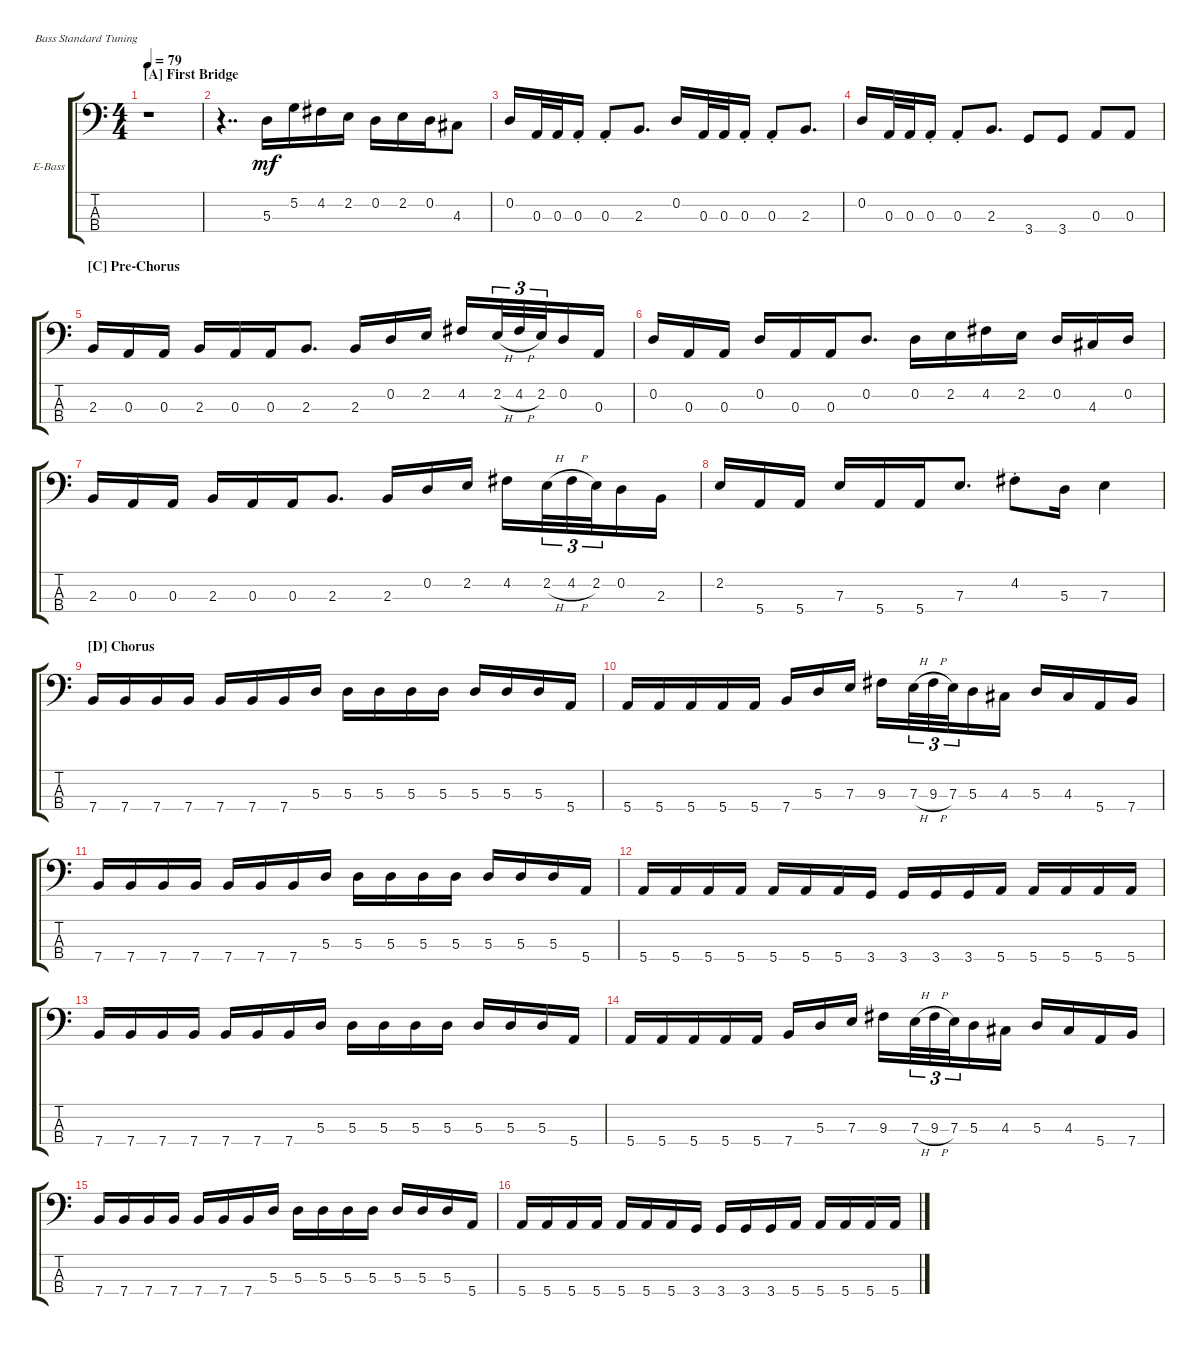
\bracketExtendMode groupsimilarinstruments
\firstSystemTrackNameOrientation horizontal
\otherSystemsTrackNameOrientation horizontal
\track ("Bass" "E-Bass") {instrument electricbassfinger}
\staff {score tabs}
\tuning (G2 D2 A1 E1)
\ts (4 4)
\section ("A" "First Bridge")
\tempo 79
\clef f4
\ks c
r.1{dy mf} |
r.4{dd} 5.3.16{beam merge} 5.2.16 4.2.16 2.2.16{beam split} 0.2.16{beam merge} 2.2.16 0.2.16 4.3.8 |
0.2.16 0.3.32{beam merge} 0.3.32{beam merge} 0.3{st}.16{beam split} 0.3{st}.8{beam merge} 2.3.8{d beam split} 0.2.16 0.3.32{beam merge} 0.3.32{beam merge} 0.3{st}.16{beam split} 0.3{st}.8{beam merge} 2.3.8{d beam split} |
0.2.16 0.3.32{beam merge} 0.3.32{beam merge} 0.3{st}.16{beam split} 0.3{st}.8{beam merge} 2.3.8{d beam split} 3.4.8 3.4.8 0.3.8 0.3.8 |
\section ("C" "Pre-Chorus")
2.3.16 0.3.16 0.3.16{beam split} 2.3.16{beam merge} 0.3.16 0.3.16 2.3.8{d} 2.3.16 0.2.16 2.2.16{beam split} 4.2.16{beam merge} 2.2{h}.32{tu (3 2) beam merge} 4.2{h}.32{tu (3 2) beam merge} 2.2.32{tu (3 2) beam merge} 0.2.16{beam merge} 0.3.16 |
0.2.16 0.3.16 0.3.16{beam split} 0.2.16{beam merge} 0.3.16 0.3.16 0.2.8{d} 0.2.16 2.2.16 4.2.16{beam merge} 2.2.16{beam split} 0.2.16 4.3.16 0.2.16 |
2.3.16 0.3.16 0.3.16{beam split} 2.3.16{beam merge} 0.3.16 0.3.16 2.3.8{d} 2.3.16 0.2.16 2.2.16 4.2.16{beam merge} 2.2{h}.32{tu (3 2) beam merge} 4.2{h}.32{tu (3 2) beam merge} 2.2.32{tu (3 2) beam merge} 0.2.16{beam merge} 2.3.16 |
2.2.16 5.4.16 5.4.16{beam split} 7.3.16{beam merge} 5.4.16 5.4.16 7.3.8{d} 4.2{st}.8 5.3.16 7.3.4 |
\section ("D" "Chorus")
7.4.16 7.4.16 7.4.16 7.4.16 7.4.16 7.4.16 7.4.16 5.3.16 5.3.16 5.3.16 5.3.16 5.3.16 5.3.16 5.3.16 5.3.16 5.4.16 |
5.4.16 5.4.16 5.4.16 5.4.16{beam merge} 5.4.16{beam split} 7.4.16 5.3.16{beam merge} 7.3.16 9.3.16{beam merge} 7.3{h}.32{tu (3 2) beam merge} 9.3{h}.32{tu (3 2) beam merge} 7.3.32{tu (3 2) beam merge} 5.3.16{beam merge} 4.3.16 5.3.16 4.3.16 5.4.16{beam merge} 7.4.16 |
7.4.16 7.4.16 7.4.16 7.4.16 7.4.16 7.4.16 7.4.16 5.3.16 5.3.16 5.3.16 5.3.16 5.3.16 5.3.16 5.3.16 5.3.16 5.4.16 |
5.4.16 5.4.16 5.4.16 5.4.16 5.4.16 5.4.16 5.4.16 3.4.16 3.4.16 3.4.16 3.4.16 5.4.16 5.4.16 5.4.16 5.4.16 5.4.16 |
7.4.16 7.4.16 7.4.16 7.4.16 7.4.16 7.4.16 7.4.16 5.3.16 5.3.16 5.3.16 5.3.16 5.3.16 5.3.16 5.3.16 5.3.16 5.4.16 |
5.4.16 5.4.16 5.4.16 5.4.16{beam merge} 5.4.16{beam split} 7.4.16 5.3.16{beam merge} 7.3.16 9.3.16{beam merge} 7.3{h}.32{tu (3 2) beam merge} 9.3{h}.32{tu (3 2) beam merge} 7.3.32{tu (3 2) beam merge} 5.3.16{beam merge} 4.3.16 5.3.16 4.3.16 5.4.16{beam merge} 7.4.16 |
7.4.16 7.4.16 7.4.16 7.4.16 7.4.16 7.4.16 7.4.16 5.3.16 5.3.16 5.3.16 5.3.16 5.3.16 5.3.16 5.3.16 5.3.16 5.4.16 |
5.4.16 5.4.16 5.4.16 5.4.16 5.4.16 5.4.16 5.4.16 3.4.16 3.4.16 3.4.16 3.4.16 5.4.16 5.4.16 5.4.16 5.4.16 5.4.16
